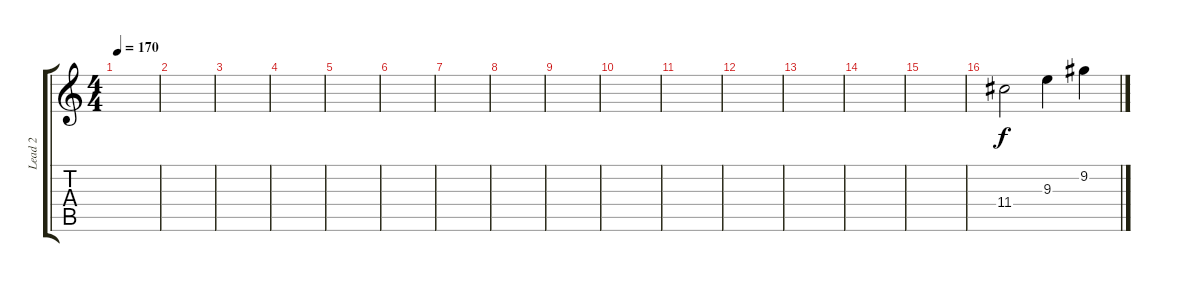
\track ("Lead 2" "Lead 2") {instrument electricguitarclean}
\staff {score tabs}
\tuning (E4 B3 G3 D3 A2 E2) {hide}
\ts (4 4)
\tempo 170
\clef g2
\ks c
|
|
|
|
|
|
|
|
|
|
|
|
|
|
|
11.4.2 9.3.4 9.2.4
